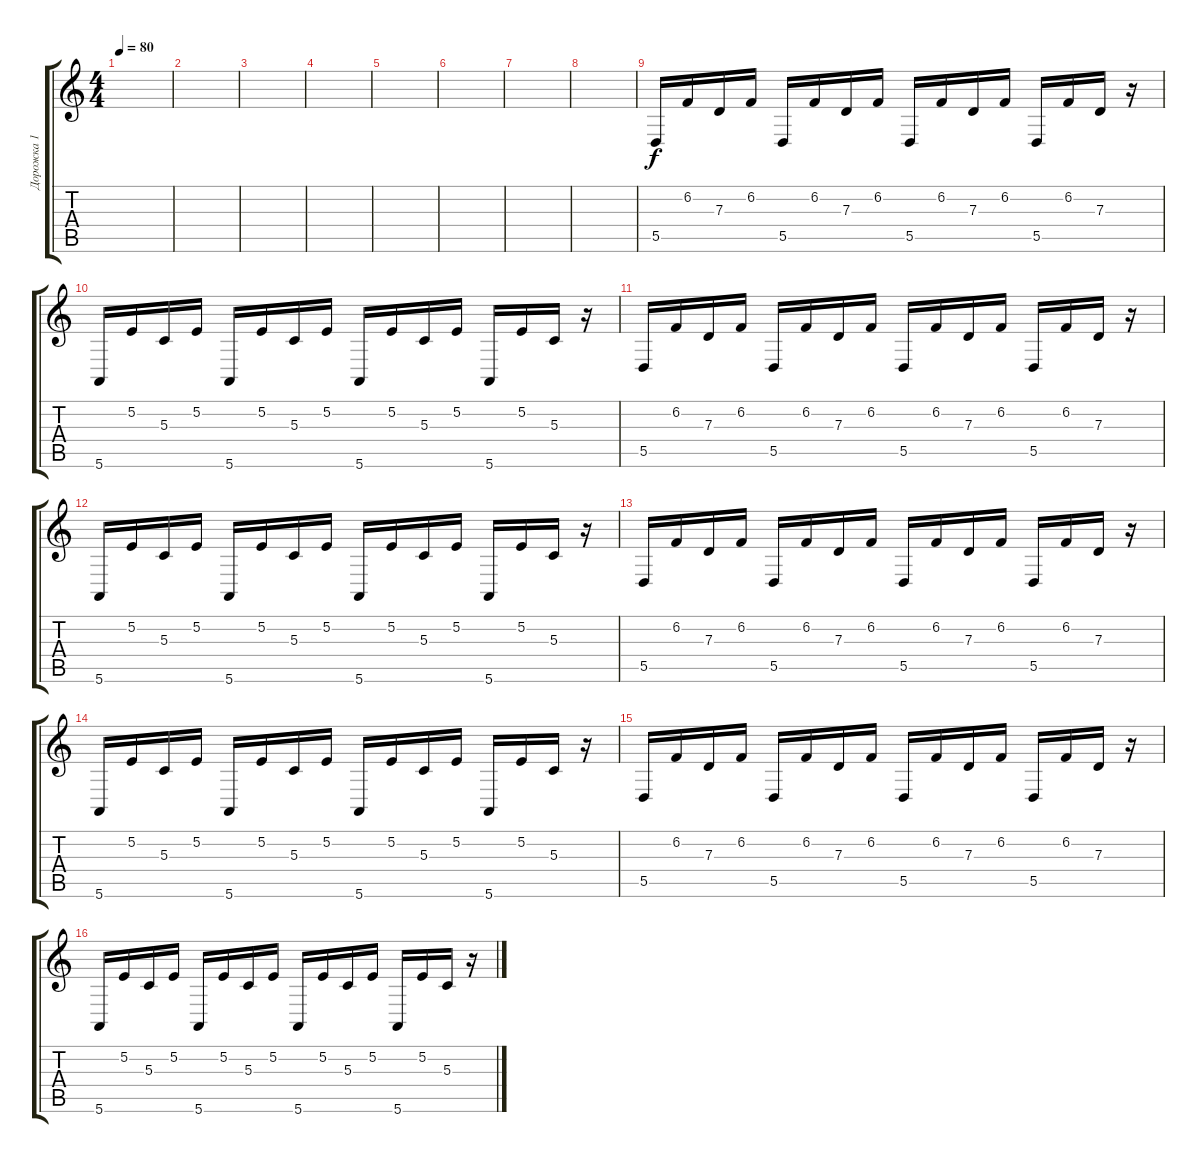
\track ("Дорожка 1" "Дорожка 1") {instrument acousticgrandpiano}
\staff {score tabs}
\tuning (E4 B3 G3 D3 A2 E2) {hide}
\ts (4 4)
\tempo 80
\clef g2
\ks c
|
|
|
|
|
|
|
|
5.5.16 6.2.16 7.3.16 6.2.16 5.5.16 6.2.16 7.3.16 6.2.16 5.5.16 6.2.16 7.3.16 6.2.16 5.5.16 6.2.16 7.3.16 r.16 |
5.6.16 5.2.16 5.3.16 5.2.16 5.6.16 5.2.16 5.3.16 5.2.16 5.6.16 5.2.16 5.3.16 5.2.16 5.6.16 5.2.16 5.3.16 r.16 |
5.5.16 6.2.16 7.3.16 6.2.16 5.5.16 6.2.16 7.3.16 6.2.16 5.5.16 6.2.16 7.3.16 6.2.16 5.5.16 6.2.16 7.3.16 r.16 |
5.6.16 5.2.16 5.3.16 5.2.16 5.6.16 5.2.16 5.3.16 5.2.16 5.6.16 5.2.16 5.3.16 5.2.16 5.6.16 5.2.16 5.3.16 r.16 |
5.5.16 6.2.16 7.3.16 6.2.16 5.5.16 6.2.16 7.3.16 6.2.16 5.5.16 6.2.16 7.3.16 6.2.16 5.5.16 6.2.16 7.3.16 r.16 |
5.6.16 5.2.16 5.3.16 5.2.16 5.6.16 5.2.16 5.3.16 5.2.16 5.6.16 5.2.16 5.3.16 5.2.16 5.6.16 5.2.16 5.3.16 r.16 |
5.5.16 6.2.16 7.3.16 6.2.16 5.5.16 6.2.16 7.3.16 6.2.16 5.5.16 6.2.16 7.3.16 6.2.16 5.5.16 6.2.16 7.3.16 r.16 |
5.6.16 5.2.16 5.3.16 5.2.16 5.6.16 5.2.16 5.3.16 5.2.16 5.6.16 5.2.16 5.3.16 5.2.16 5.6.16 5.2.16 5.3.16 r.16
